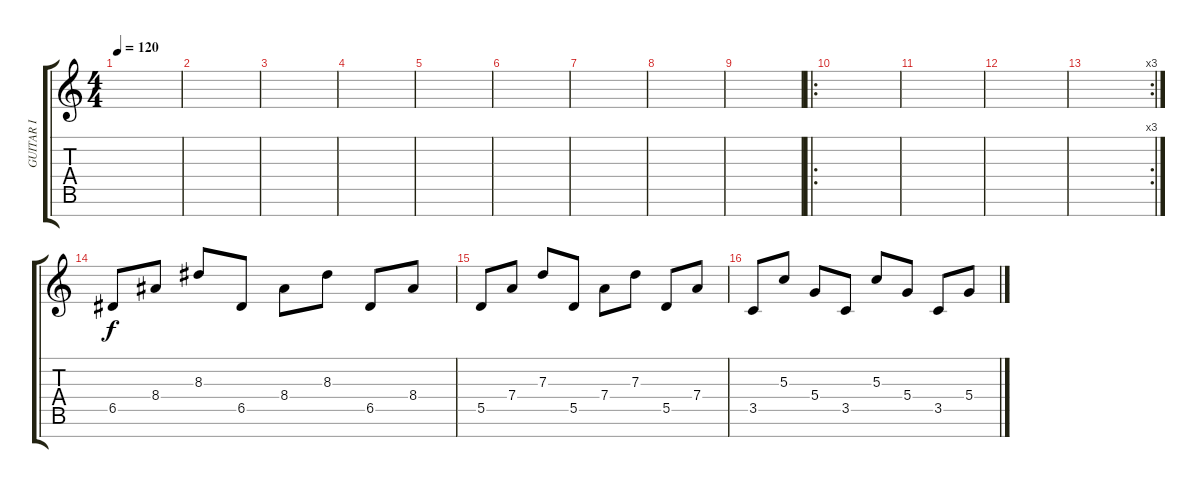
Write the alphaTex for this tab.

\track ("GUITAR I" "GUITAR I") {instrument acousticguitarnylon}
\staff {score tabs}
\tuning (E4 B3 G3 D3 A2 E2 B1) {hide}
\ts (4 4)
\tempo 120
\clef g2
\ks c
|
|
|
|
|
|
|
|
|
\ro
|
|
|
\rc 3
|
6.5.8 8.4.8 8.3.8 6.5.8 8.4.8 8.3.8 6.5.8 8.4.8 |
5.5.8 7.4.8 7.3.8 5.5.8 7.4.8 7.3.8 5.5.8 7.4.8 |
3.5.8 5.3.8 5.4.8 3.5.8 5.3.8 5.4.8 3.5.8 5.4.8
